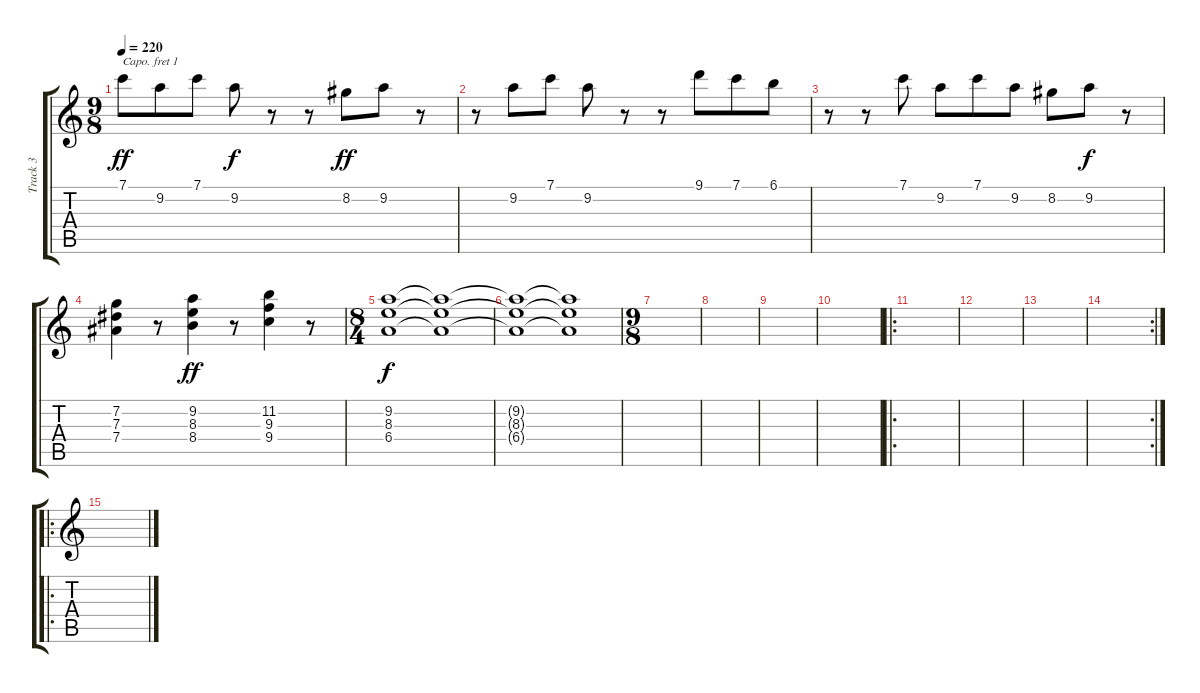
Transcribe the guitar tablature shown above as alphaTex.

\track ("Track 3" "Track 3") {instrument distortionguitar}
\staff {score tabs}
\capo 1
\tuning (E4 B3 G3 D3 A2 E2) {hide}
\ts (9 8)
\tempo 220
\clef g2
\ks c
7.1.8{dy ff} 9.2.8 7.1.8 9.2.8{dy f} r.8 r.8 8.2.8{dy ff} 9.2.8 r.8 |
r.8 9.2.8 7.1.8 9.2.8 r.8 r.8 9.1.8 7.1.8 6.1.8 |
r.8 r.8 7.1.8 9.2.8 7.1.8 9.2.8 8.2.8 9.2.8{dy f} r.8 |
(7.2 7.3 7.4).4 r.8 (9.2 8.3 8.4).4{dy ff} r.8 (11.2 9.3 9.4).4 r.8 |
\ts (8 4)
(9.2 8.3 6.4).1{dy f} (9.2{t} 8.3{t} 6.4{t}).1 |
(9.2{t} 8.3{t} 6.4{t}).1 (9.2{t} 8.3{t} 6.4{t}).1 |
\ts (9 8)
|
|
|
|
\ro
|
|
|
\rc 2
|
\ro
